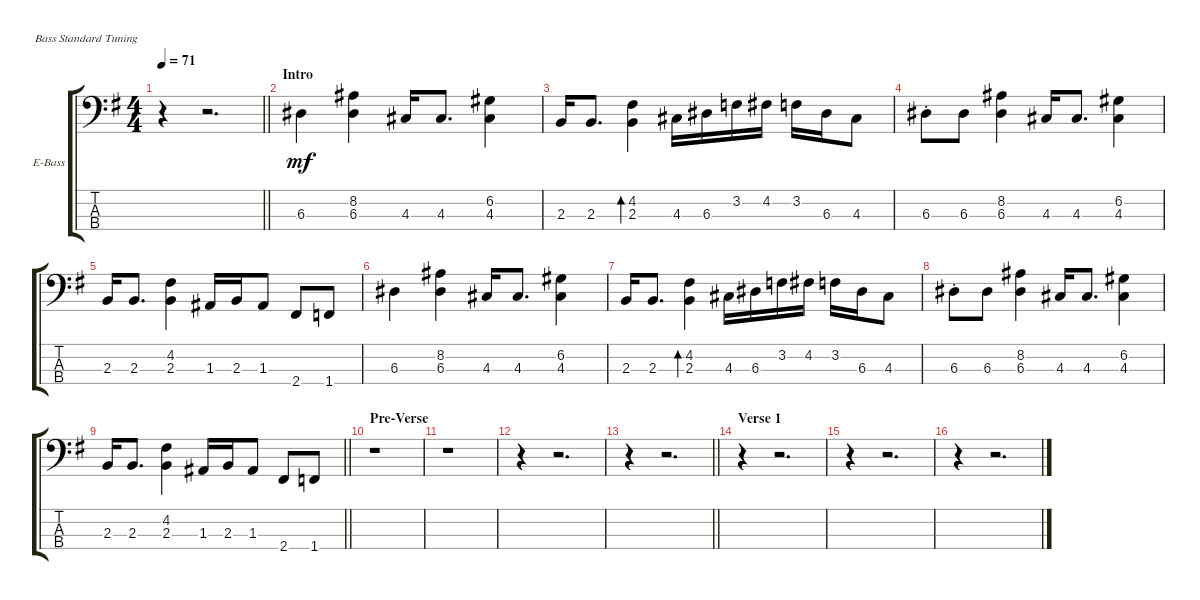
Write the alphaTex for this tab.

\bracketExtendMode groupsimilarinstruments
\firstSystemTrackNameOrientation horizontal
\otherSystemsTrackNameOrientation horizontal
\track ("Бас" "E-Bass") {instrument electricbassfinger}
\staff {score tabs}
\tuning (G2 D2 A1 E1)
\ts (4 4)
\beaming (8 2 2 2 2)
\tempo 71
\clef f4
\barLineRight lightlight
\ks eminor
r.4{dy mf instrument electricbassfinger} r.2{d} |
\section ("" "Intro")
6.3.4 (6.3 8.2).4 4.3.16 4.3.8{d} (4.3 6.2).4 |
2.3.16 2.3.8{d} (2.3 4.2).4{bd 120} 4.3.16 6.3.16 3.2.16 4.2.16 3.2.16 6.3.16 4.3.8 |
6.3{st}.8 6.3.8 (6.3 8.2).4 4.3.16 4.3.8{d} (4.3 6.2).4 |
2.3.16 2.3.8{d} (2.3 4.2).4 1.3.16 2.3.16 1.3.8 2.4.8 1.4.8 |
6.3.4 (6.3 8.2).4 4.3.16 4.3.8{d} (4.3 6.2).4 |
2.3.16 2.3.8{d} (2.3 4.2).4{bd 120} 4.3.16 6.3.16 3.2.16 4.2.16 3.2.16 6.3.16 4.3.8 |
6.3{st}.8 6.3.8 (6.3 8.2).4 4.3.16 4.3.8{d} (4.3 6.2).4 |
\barLineRight lightlight
2.3.16 2.3.8{d} (2.3 4.2).4 1.3.16 2.3.16 1.3.8 2.4.8 1.4.8 |
\section ("" "Pre-Verse")
r.1 |
r.1 |
r.4 r.2{d} |
\barLineRight lightlight
r.4 r.2{d} |
\section ("" "Verse 1")
r.4 r.2{d} |
r.4 r.2{d} |
r.4 r.2{d}
